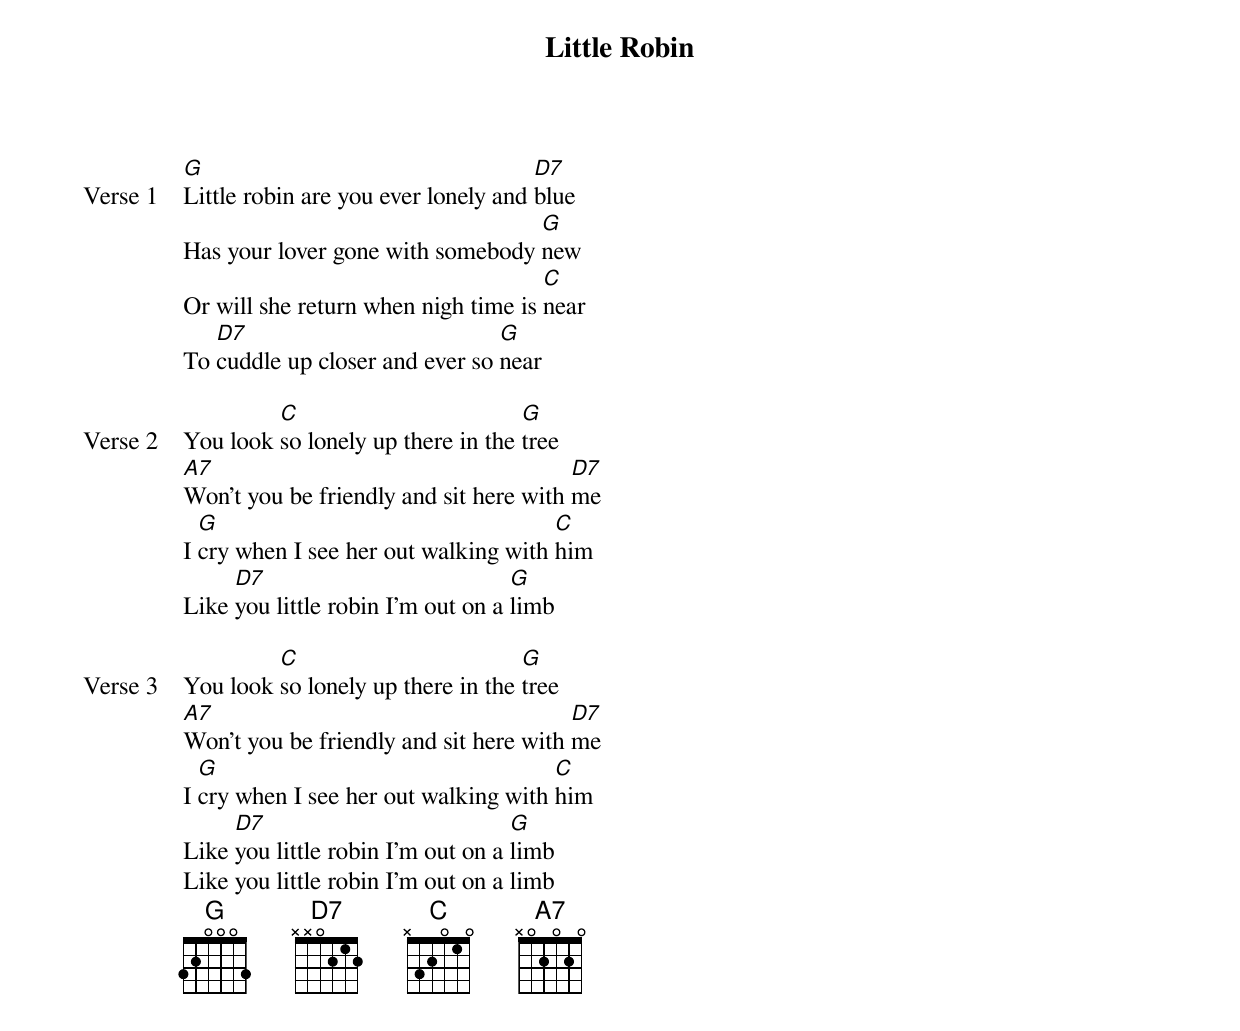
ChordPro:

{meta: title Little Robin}
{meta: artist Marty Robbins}
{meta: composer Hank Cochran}
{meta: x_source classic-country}
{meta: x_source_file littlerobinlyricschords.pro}
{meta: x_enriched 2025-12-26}

{start_of_verse: Verse 1}
[G]Little robin are you ever lonely and [D7]blue
Has your lover gone with somebody [G]new
Or will she return when nigh time is [C]near
To [D7]cuddle up closer and ever so [G]near
{end_of_verse}

{start_of_verse: Verse 2}
You look [C]so lonely up there in the [G]tree
[A7]Won't you be friendly and sit here with [D7]me
I [G]cry when I see her out walking with [C]him
Like [D7]you little robin I'm out on a [G]limb
{end_of_verse}

{start_of_verse: Verse 3}
You look [C]so lonely up there in the [G]tree
[A7]Won't you be friendly and sit here with [D7]me
I [G]cry when I see her out walking with [C]him
Like [D7]you little robin I'm out on a [G]limb
Like you little robin I'm out on a limb
{end_of_verse}
